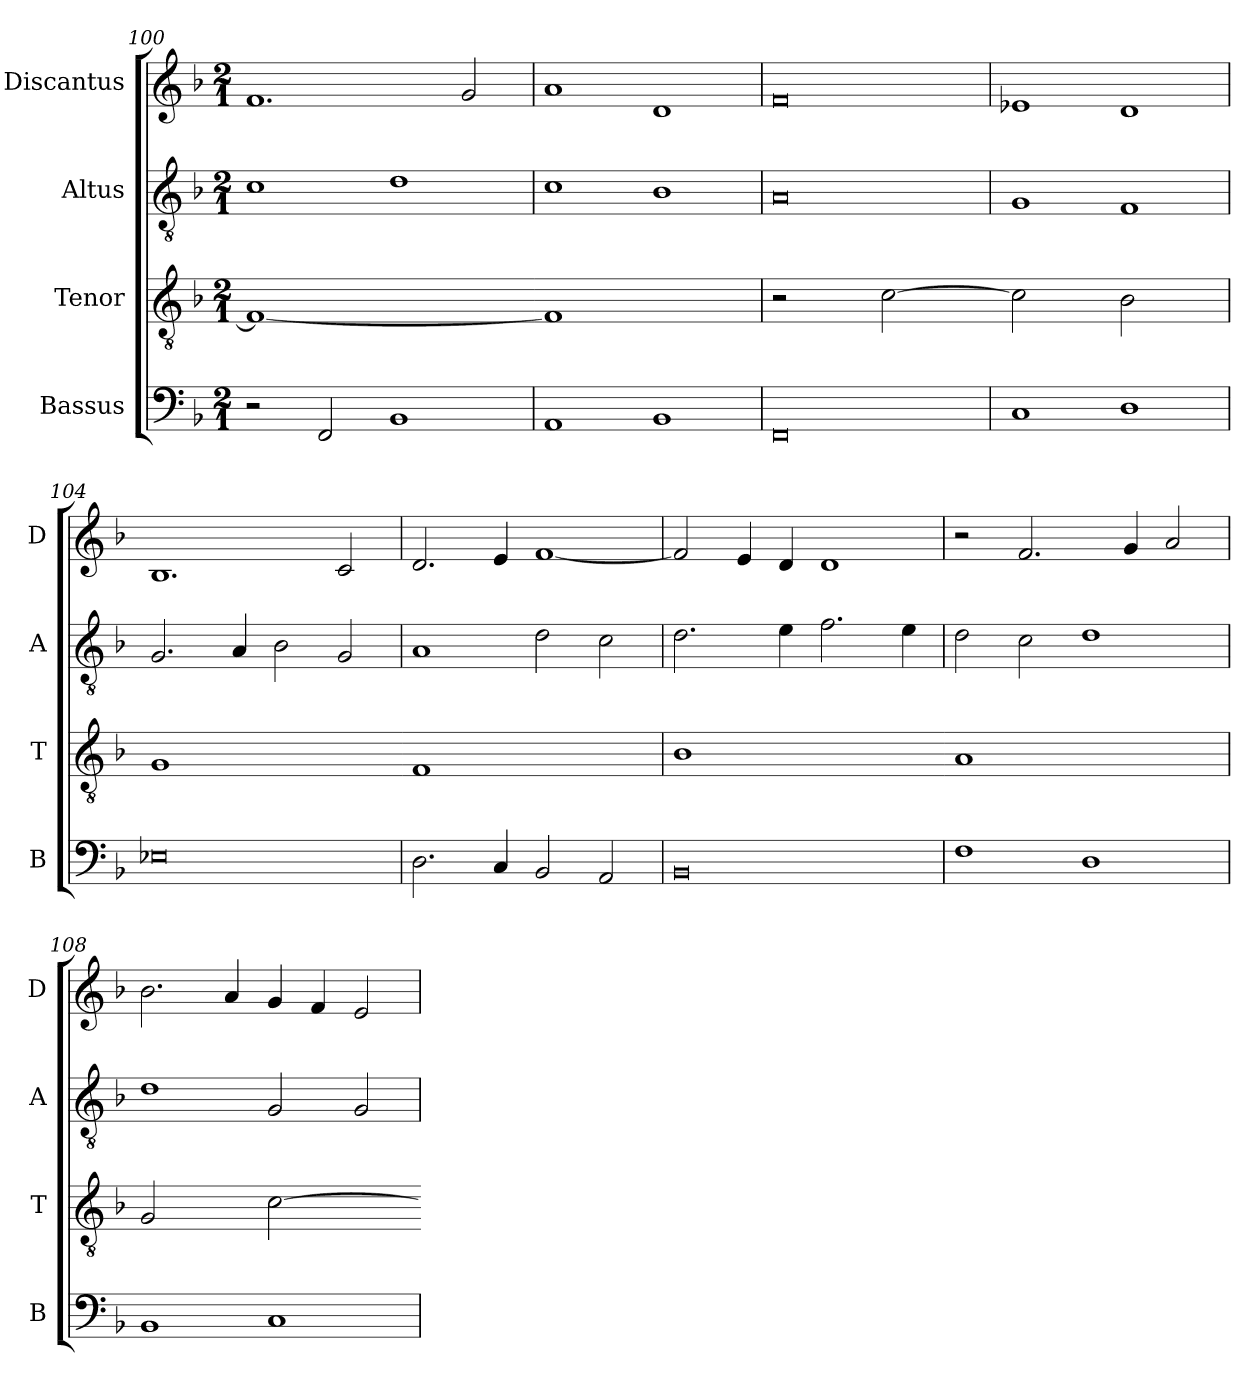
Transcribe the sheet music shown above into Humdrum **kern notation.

**kern	**kern	**kern	**kern
*part4	*part3	*part2	*part1
*staff4	*staff3	*staff2	*staff1
*I"Bassus	*I"Tenor	*I"Altus	*I"Discantus
*I'B	*I'T	*I'A	*I'D
*clefF4	*clefGv2	*clefGv2	*clefG2
*k[b-]	*k[b-]	*k[b-]	*k[b-]
*M2/1	*M2/1	*M2/1	*M2/1
=100	=100	=100	=100
!	!LO:N:vis=1	!	!
2r	0F_	1c	1.f
2FF/	.	.	.
1BB-	.	1d	.
.	.	.	2g/
=101	=101-	=101	=101
!	!LO:N:vis=1	!	!
1AA	0F]	1c	1a
1BB-	.	1B-	1d
=102	=102	=102	=102
!	!LO:N:vis=2	!	!
0FF	1r	0A	0f
!	!LO:N:vis=2	!	!
.	[1c	.	.
=103	=103-	=103	=103
!	!LO:N:vis=2	!	!
1C	1c]	1G	1e-X
!	!LO:N:vis=2	!	!
1D	1B-	1F	1d
=104	=104	=104	=104
!	!LO:N:vis=1	!	!
0E-X	0G	2.G/	1.B-
.	.	4A/	.
.	.	2B-\	.
.	.	2G/	2c/
=105	=105-	=105	=105
!	!LO:N:vis=1	!	!
2.D\	0F	1A	2.d/
4C/	.	.	4e/
2BB-/	.	2d\	[1f
2AA/	.	2c\	.
=106	=106	=106	=106
!	!LO:N:vis=1	!	!
0BB-	0B-	2.d\	2f/]
.	.	.	4e/
.	.	4e\	4d/
.	.	2.f\	1d
.	.	4e\	.
=107	=107-	=107	=107
!	!LO:N:vis=1	!	!
1F	0A	2d\	2r
.	.	2c\	2.f/
1D	.	1d	.
.	.	.	4g/
.	.	.	2a/
=108	=108	=108	=108
!	!LO:N:vis=2	!	!
1BB-	1G	1d	2.b-\
.	.	.	4a/
!	!LO:N:vis=2	!	!
1C	[1c	2G/	4g/
.	.	.	4f/
.	.	2G/	2e/
=	=-	=	=
*-	*-	*-	*-
